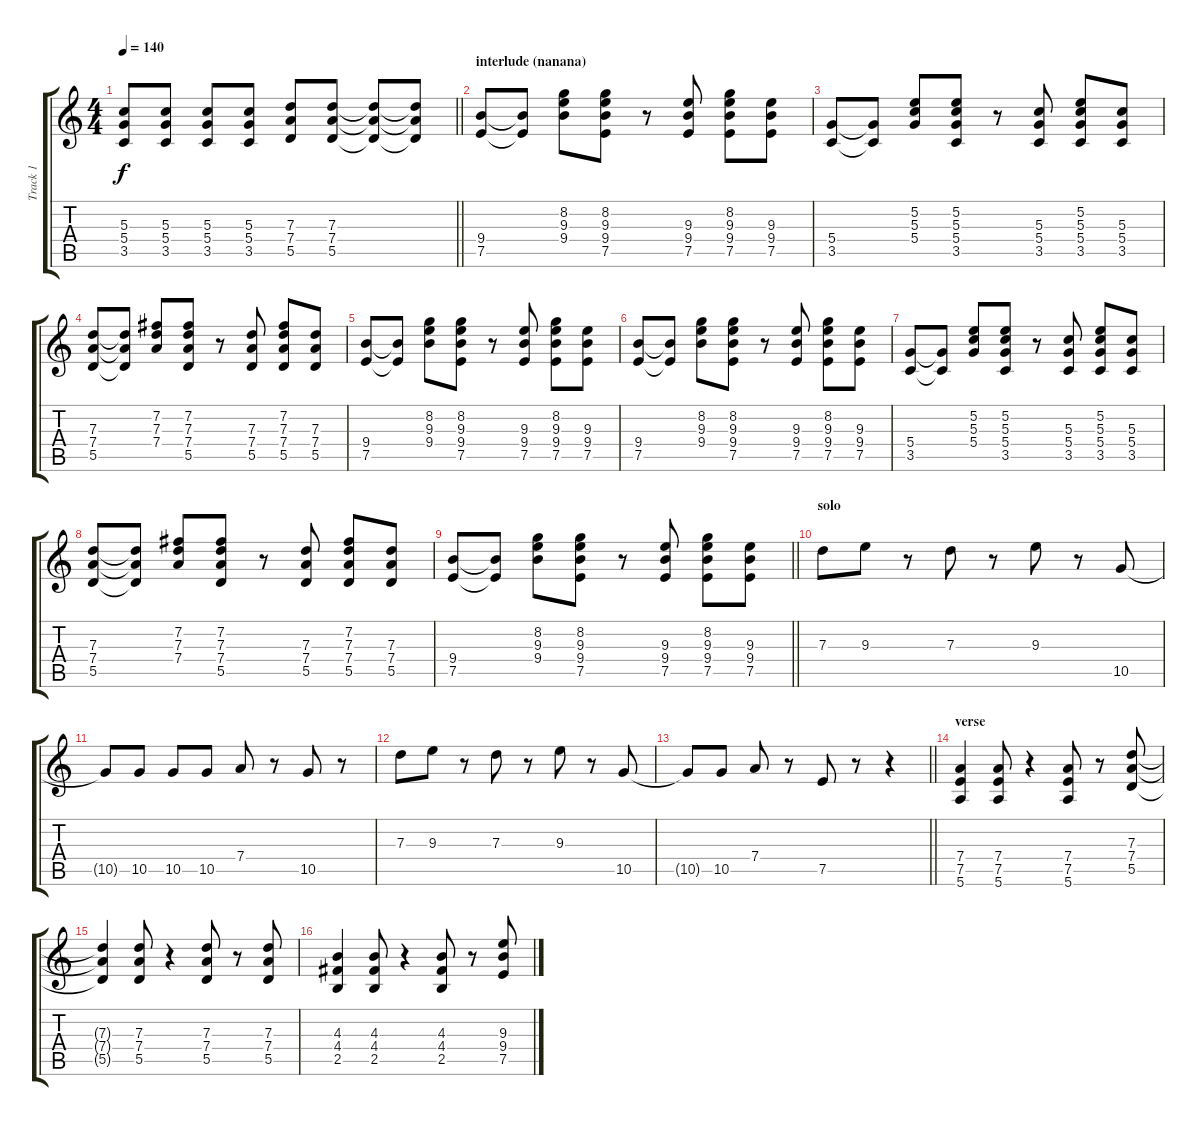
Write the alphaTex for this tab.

\track ("Track 1" "Track 1") {instrument overdrivenguitar}
\staff {score tabs}
\tuning (E4 B3 G3 D3 A2 E2) {hide}
\ts (4 4)
\tempo 140
\clef g2
\barLineRight lightlight
\ks c
(5.3 5.4 3.5).8{dy f} (5.3 5.4 3.5).8 (5.3 5.4 3.5).8 (5.3 5.4 3.5).8 (7.3 7.4 5.5).8 (7.3 7.4 5.5).8 (7.3{t} 7.4{t} 5.5{t}).8 (7.3{t} 7.4{t} 5.5{t}).8 |
\section ("" "interlude (nanana)")
(9.4 7.5).8 (9.4{t} 7.5{t}).8 (8.2 9.3 9.4).8 (8.2 9.3 9.4 7.5).8 r.8 (9.3 9.4 7.5).8 (8.2 9.3 9.4 7.5).8 (9.3 9.4 7.5).8 |
(5.4 3.5).8 (5.4{t} 3.5{t}).8 (5.2 5.3 5.4).8 (5.2 5.3 5.4 3.5).8 r.8 (5.3 5.4 3.5).8 (5.2 5.3 5.4 3.5).8 (5.3 5.4 3.5).8 |
(7.3 7.4 5.5).8 (7.3{t} 7.4{t} 5.5{t}).8 (7.2 7.3 7.4).8 (7.2 7.3 7.4 5.5).8 r.8 (7.3 7.4 5.5).8 (7.2 7.3 7.4 5.5).8 (7.3 7.4 5.5).8 |
(9.4 7.5).8 (9.4{t} 7.5{t}).8 (8.2 9.3 9.4).8 (8.2 9.3 9.4 7.5).8 r.8 (9.3 9.4 7.5).8 (8.2 9.3 9.4 7.5).8 (9.3 9.4 7.5).8 |
(9.4 7.5).8 (9.4{t} 7.5{t}).8 (8.2 9.3 9.4).8 (8.2 9.3 9.4 7.5).8 r.8 (9.3 9.4 7.5).8 (8.2 9.3 9.4 7.5).8 (9.3 9.4 7.5).8 |
(5.4 3.5).8 (5.4{t} 3.5{t}).8 (5.2 5.3 5.4).8 (5.2 5.3 5.4 3.5).8 r.8 (5.3 5.4 3.5).8 (5.2 5.3 5.4 3.5).8 (5.3 5.4 3.5).8 |
(7.3 7.4 5.5).8 (7.3{t} 7.4{t} 5.5{t}).8 (7.2 7.3 7.4).8 (7.2 7.3 7.4 5.5).8 r.8 (7.3 7.4 5.5).8 (7.2 7.3 7.4 5.5).8 (7.3 7.4 5.5).8 |
\barLineRight lightlight
(9.4 7.5).8 (9.4{t} 7.5{t}).8 (8.2 9.3 9.4).8 (8.2 9.3 9.4 7.5).8 r.8 (9.3 9.4 7.5).8 (8.2 9.3 9.4 7.5).8 (9.3 9.4 7.5).8 |
\section ("" "solo")
7.3.8 9.3.8 r.8 7.3.8 r.8 9.3.8 r.8 10.5.8 |
10.5{t}.8 10.5.8 10.5.8 10.5.8 7.4.8 r.8 10.5.8 r.8 |
7.3.8 9.3.8 r.8 7.3.8 r.8 9.3.8 r.8 10.5.8 |
\barLineRight lightlight
10.5{t}.8 10.5.8 7.4.8 r.8 7.5.8 r.8 r.4 |
\section ("" "verse")
(7.4 7.5 5.6).4 (7.4 7.5 5.6).8 r.4 (7.4 7.5 5.6).8 r.8 (7.3 7.4 5.5).8 |
(7.3{t} 7.4{t} 5.5{t}).4 (7.3 7.4 5.5).8 r.4 (7.3 7.4 5.5).8 r.8 (7.3 7.4 5.5).8 |
(4.3 4.4 2.5).4 (4.3 4.4 2.5).8 r.4 (4.3 4.4 2.5).8 r.8 (9.3 9.4 7.5).8
